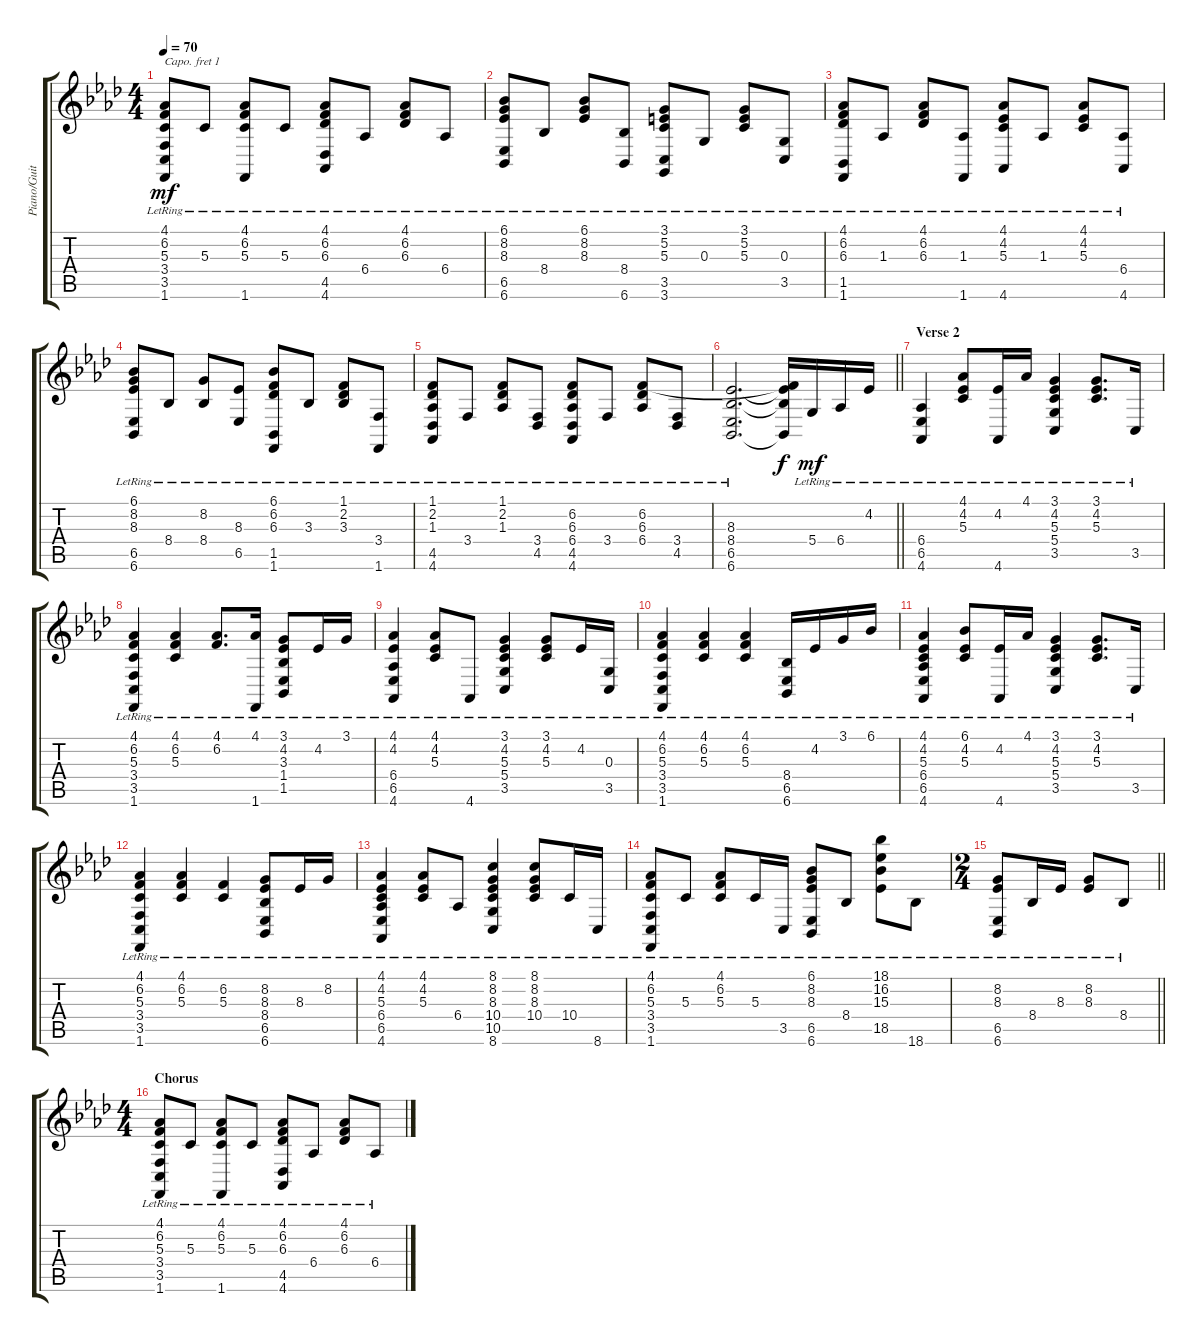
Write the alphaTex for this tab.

\track ("Piano/Guitar" "Piano/Guit") {instrument musicbox}
\staff {score tabs}
\capo 1
\tuning (Eb4 Bb3 Gb3 Db3 Ab2 Eb2) {hide}
\ts (4 4)
\tempo 70
\clef g2
\ks ab
(4.1{lr} 6.2{lr} 5.3{lr} 3.4{lr} 3.5{lr} 1.6{lr}).8{dy mf} 5.3{lr}.8 (4.1{lr} 6.2{lr} 5.3{lr} 1.6{lr}).8 5.3{lr}.8 (4.1{lr} 6.2{lr} 6.3{lr} 4.5{lr} 4.6{lr}).8 6.4{lr}.8 (4.1{lr} 6.2{lr} 6.3{lr}).8 6.4{lr}.8 |
(6.1{lr} 8.2{lr} 8.3{lr} 6.5{lr} 6.6{lr}).8 8.4{lr}.8 (6.1{lr} 8.2{lr} 8.3{lr}).8 (8.4{lr} 6.6{lr}).8 (3.1{lr} 5.2{lr} 5.3{lr} 3.5{lr} 3.6{lr}).8 0.3{lr}.8 (3.1{lr} 5.2{lr} 5.3{lr}).8 (0.3{lr} 3.5{lr}).8 |
(4.1{lr} 6.2{lr} 6.3{lr} 1.5{lr} 1.6{lr}).8 1.3{lr}.8 (4.1{lr} 6.2{lr} 6.3{lr}).8 (1.3{lr} 1.6{lr}).8 (4.1{lr} 4.2{lr} 5.3{lr} 4.6{lr}).8 1.3{lr}.8 (4.1{lr} 4.2{lr} 5.3{lr}).8 (6.4{lr} 4.6{lr}).8 |
(6.1{lr} 8.2{lr} 8.3{lr} 6.5{lr} 6.6{lr}).8 8.4{lr}.8 (8.2{lr} 8.4{lr}).8 (8.3{lr} 6.5{lr}).8 (6.1{lr} 6.2{lr} 6.3{lr} 1.5{lr} 1.6{lr}).8 3.3{lr}.8 (1.1{lr} 2.2{lr} 3.3{lr}).8 (3.4{lr} 1.6{lr}).8 |
(1.1{lr} 2.2{lr} 1.3{lr} 4.5{lr} 4.6{lr}).8 3.4{lr}.8 (1.1{lr} 2.2{lr} 1.3{lr}).8 (3.4{lr} 4.5{lr}).8 (6.2{lr} 6.3{lr} 6.4{lr} 4.5{lr} 4.6{lr}).8 3.4{lr}.8 (6.2{lr} 6.3{lr} 6.4{lr}).8 (3.4{lr} 4.5{lr}).8 |
\barLineRight lightlight
(8.3{lr} 8.4{lr} 6.5{lr} 6.6{lr}).2{d} (6.2{t} 8.3{t} 8.4{t} 6.6{t}).16{dy f} 5.4{lr}.16{dy mf} 6.4{lr}.16 4.2{lr}.16 |
\section ("" "Verse 2")
(6.4{lr} 6.5{lr} 4.6{lr}).4 (4.1{lr} 4.2{lr} 5.3{lr}).8 (4.2{lr} 4.6{lr}).16 4.1{lr}.16 (3.1{lr} 4.2{lr} 5.3{lr} 5.4{lr} 3.5{lr}).4 (3.1{lr} 4.2{lr} 5.3{lr}).8{d} 3.5{lr}.16 |
(4.1{lr} 6.2{lr} 5.3{lr} 3.4{lr} 3.5{lr} 1.6{lr}).4 (4.1{lr} 6.2{lr} 5.3{lr}).4 (4.1{lr} 6.2{lr}).8{d} (4.1{lr} 1.6{lr}).16 (3.1{lr} 4.2{lr} 3.3{lr} 1.4{lr} 1.5{lr}).8 4.2{lr}.16 3.1{lr}.16 |
(4.1{lr} 4.2{lr} 6.4{lr} 6.5{lr} 4.6{lr}).4 (4.1{lr} 4.2{lr} 5.3{lr}).8 4.6{lr}.8 (3.1{lr} 4.2{lr} 5.3{lr} 5.4{lr} 3.5{lr}).4 (3.1{lr} 4.2{lr} 5.3{lr}).8 4.2{lr}.16 (0.3{lr} 3.5{lr}).16 |
(4.1{lr} 6.2{lr} 5.3{lr} 3.4{lr} 3.5{lr} 1.6{lr}).4 (4.1{lr} 6.2{lr} 5.3{lr}).4 (4.1{lr} 6.2{lr} 5.3{lr}).4 (8.4{lr} 6.5{lr} 6.6{lr}).16 4.2{lr}.16 3.1{lr}.16 6.1{lr}.16 |
(4.1{lr} 4.2{lr} 5.3{lr} 6.4{lr} 6.5{lr} 4.6{lr}).4 (6.1{lr} 4.2{lr} 5.3{lr}).8 (4.2{lr} 4.6{lr}).16 4.1{lr}.16 (3.1{lr} 4.2{lr} 5.3{lr} 5.4{lr} 3.5{lr}).4 (3.1{lr} 4.2{lr} 5.3{lr}).8{d} 3.5{lr}.16 |
(4.1{lr} 6.2{lr} 5.3{lr} 3.4{lr} 3.5{lr} 1.6{lr}).4 (4.1{lr} 6.2{lr} 5.3{lr}).4 (6.2{lr} 5.3{lr}).4 (8.2{lr} 8.3{lr} 8.4{lr} 6.5{lr} 6.6{lr}).8 8.3{lr}.16 8.2{lr}.16 |
(4.1{lr} 4.2{lr} 5.3{lr} 6.4{lr} 6.5{lr} 4.6{lr}).4 (4.1{lr} 4.2{lr} 5.3{lr}).8 6.4{lr}.8 (8.1{lr} 8.2{lr} 8.3{lr} 10.4{lr} 10.5{lr} 8.6{lr}).4 (8.1{lr} 8.2{lr} 8.3{lr} 10.4{lr}).8 10.4{lr}.16 8.6{lr}.16 |
(4.1{lr} 6.2{lr} 5.3{lr} 3.4{lr} 3.5{lr} 1.6{lr}).8 5.3{lr}.8 (4.1{lr} 6.2{lr} 5.3{lr}).8 5.3{lr}.16 3.5{lr}.16 (6.1{lr} 8.2{lr} 8.3{lr} 6.5{lr} 6.6{lr}).8 8.4{lr}.8 (18.1{lr} 16.2 15.3{lr} 18.5{lr}).8 18.6{lr}.8 |
\ts (2 4)
\barLineRight lightlight
(8.2{lr} 8.3{lr} 6.5{lr} 6.6{lr}).8 8.4{lr}.16 8.3{lr}.16 (8.2{lr} 8.3{lr}).8 8.4{lr}.8 |
\ts (4 4)
\section ("" "Chorus")
(4.1{lr} 6.2{lr} 5.3{lr} 3.4{lr} 3.5{lr} 1.6{lr}).8 5.3{lr}.8 (4.1{lr} 6.2{lr} 5.3{lr} 1.6{lr}).8 5.3{lr}.8 (4.1{lr} 6.2{lr} 6.3{lr} 4.5{lr} 4.6{lr}).8 6.4{lr}.8 (4.1{lr} 6.2{lr} 6.3{lr}).8 6.4{lr}.8
